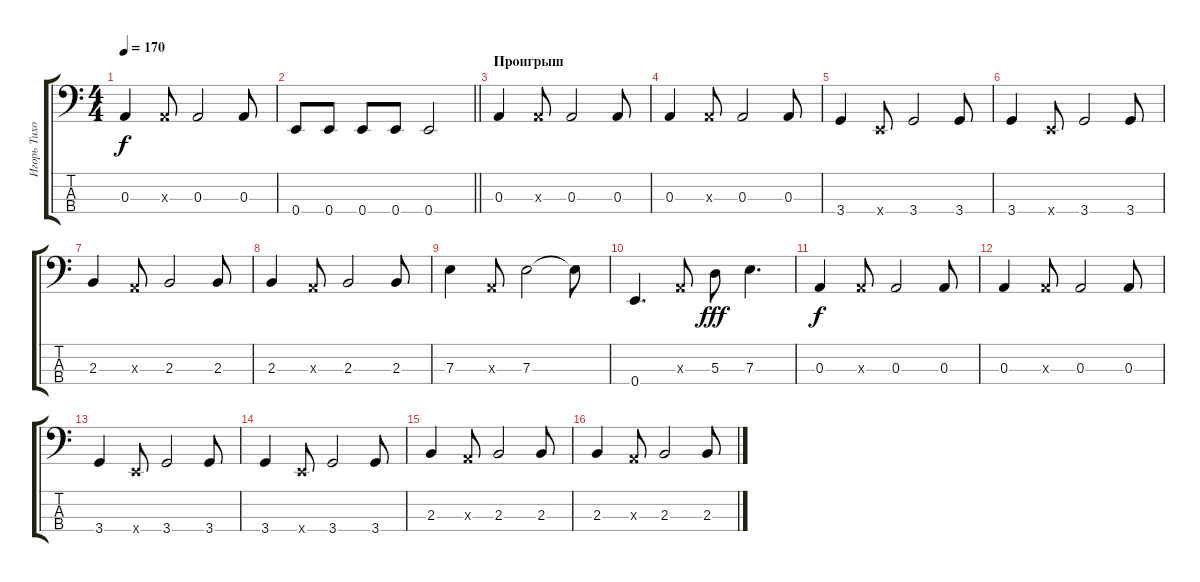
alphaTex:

\track ("Игорь Тихомиров" "Игорь Тихо") {instrument electricbassfinger}
\staff {score tabs}
\tuning (G2 D2 A1 E1) {hide}
\ts (4 4)
\tempo 170
\clef f4
\ks c
0.3.4{dy f} 0.3{x}.8 0.3.2 0.3.8 |
\barLineRight lightlight
0.4.8 0.4.8 0.4.8 0.4.8 0.4.2 |
\section ("" "Проигрыш")
0.3.4 0.3{x}.8 0.3.2 0.3.8 |
0.3.4 0.3{x}.8 0.3.2 0.3.8 |
3.4.4 0.4{x}.8 3.4.2 3.4.8 |
3.4.4 0.4{x}.8 3.4.2 3.4.8 |
2.3.4 0.3{x}.8 2.3.2 2.3.8 |
2.3.4 0.3{x}.8 2.3.2 2.3.8 |
7.3.4 0.3{x}.8 7.3.2 7.3{t}.8 |
0.4.4{d} 0.3{x}.8{instrument slapbass2} 5.3.8{dy fff volume 16 instrument slapbass1} 7.3.4{d} |
0.3.4{dy f instrument electricbassfinger} 0.3{x}.8 0.3.2 0.3.8 |
0.3.4 0.3{x}.8 0.3.2 0.3.8 |
3.4.4 0.4{x}.8 3.4.2 3.4.8 |
3.4.4 0.4{x}.8 3.4.2 3.4.8 |
2.3.4 0.3{x}.8 2.3.2 2.3.8 |
2.3.4 0.3{x}.8 2.3.2 2.3.8
